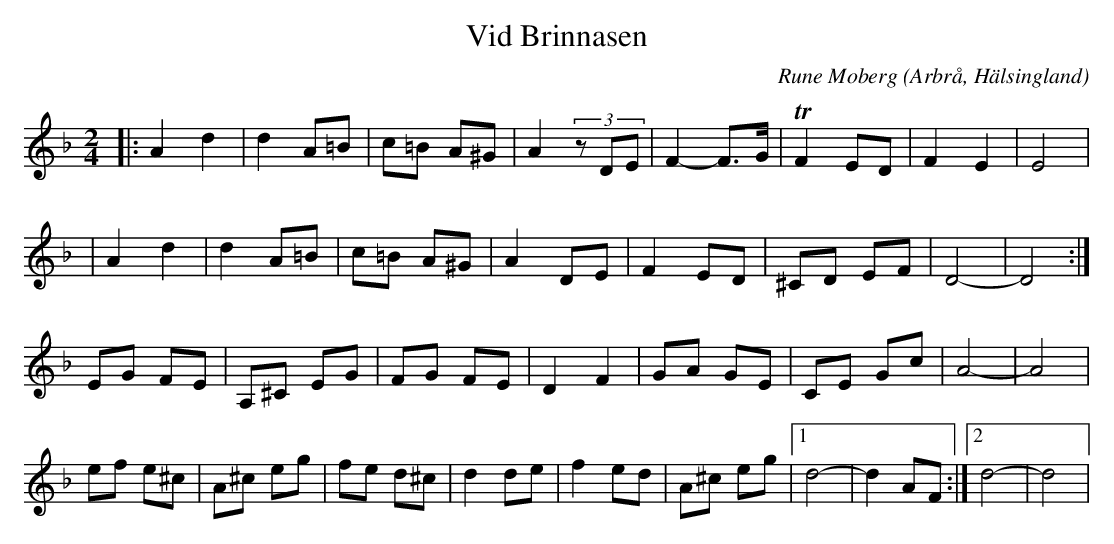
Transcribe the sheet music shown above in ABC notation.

X:1
T:Vid Brinnasen
C: Rune Moberg
O:Arbrå, Hälsingland
M:2/4
L:1/8
K:Dm
|:A2 d2|d2 A=B|c=B A^G|A2 (3zDE| F2-F>G| TF2 ED|F2 E2|E4|
| A2 d2|d2 A=B|c=B A^G|A2 DE|F2 ED|^CD EF|D4-|D4:|
EG FE|A,^C EG|FG FE|D2 F2|GA GE|CE Gc|A4-|A4|
ef e^c|A^c eg|fe d^c|d2 de|f2 ed|A^c eg|1 d4-|d2 AF:|2 d4-|d4|
